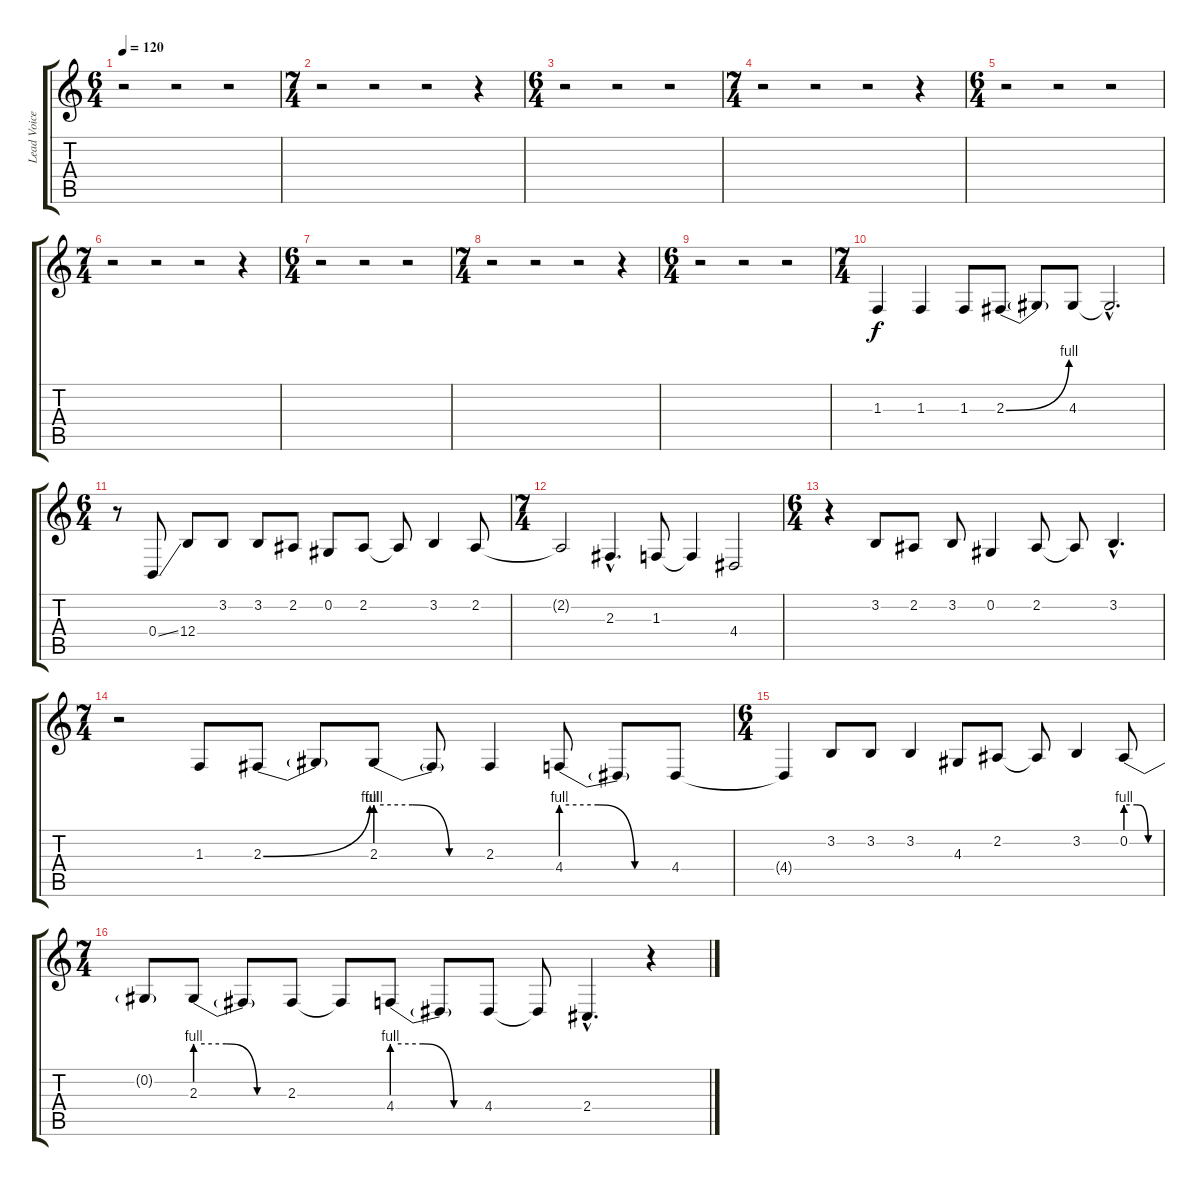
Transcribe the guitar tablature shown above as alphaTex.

\track ("Lead Voice" "Lead Voice") {instrument lead2sawtooth}
\staff {score tabs}
\tuning (Db4 Ab3 E3 B2 Gb2 Db2) {hide}
\ts (6 4)
\tempo 120
\clef g2
\ks c
r.2{dy f instrument lead2sawtooth} r.2 r.2 |
\ts (7 4)
r.2 r.2 r.2 r.4 |
\ts (6 4)
r.2 r.2 r.2 |
\ts (7 4)
r.2 r.2 r.2 r.4 |
\ts (6 4)
r.2 r.2 r.2 |
\ts (7 4)
r.2 r.2 r.2 r.4 |
\ts (6 4)
r.2 r.2 r.2 |
\ts (7 4)
r.2 r.2 r.2 r.4 |
\ts (6 4)
r.2 r.2 r.2 |
\ts (7 4)
1.3.4 1.3.4 1.3.8 2.3{be (bend 0 0 60 4)}.8 2.3{t}.8 4.3.8 4.3{hac t}.2{d} |
\ts (6 4)
r.8 0.4{ss}.8 12.4.8 3.2.8 3.2.8 2.2.8 0.2.8 2.2.8 2.2{t}.8 3.2.4 2.2.8 |
\ts (7 4)
2.2{t}.2 2.3{hac}.4{d} 1.3.8 1.3{t}.4 4.4.2 |
\ts (6 4)
r.4 3.2.8 2.2.8 3.2.8 0.2.4 2.2.8 2.2{t}.8 3.2{hac}.4{d} |
\ts (7 4)
r.2 1.3.8 2.3{be (bend 0 0 60 4)}.8 2.3{t}.8 2.3{be (custom 0 4 20 4 40 0 60 0)}.8 2.3{t}.8 2.3.4 4.4{be (custom 0 4 20 4 40 0 60 0)}.8 4.4{t}.8 4.4.8 |
\ts (6 4)
4.4{t}.4 3.2.8 3.2.8 3.2.4 4.3.8 2.2.8 2.2{t}.8 3.2.4 0.2{be (custom 0 4 20 4 40 0 60 0)}.8 |
\ts (7 4)
0.2{t}.8 2.3{be (custom 0 4 20 4 40 0 60 0)}.8 2.3{t}.8 2.3.8 2.3{t}.8 4.4{be (custom 0 4 20 4 40 0 60 0)}.8 4.4{t}.8 4.4.8 4.4{t}.8 2.4{hac}.4{d} r.4
